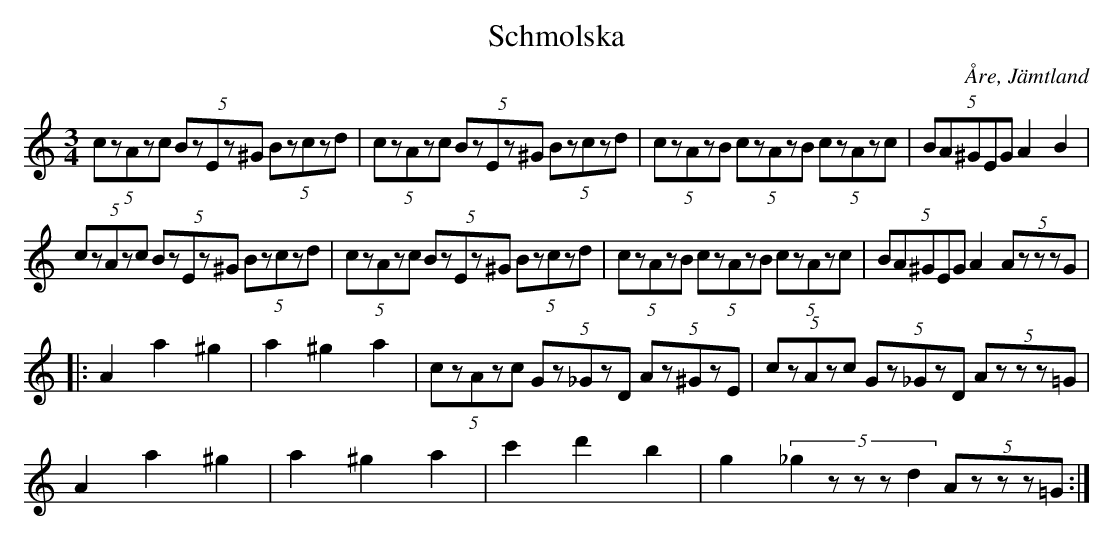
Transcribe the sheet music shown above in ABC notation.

X:1
T:Schmolska
O:Åre, Jämtland
M:3/4
L:1/8
K:Am
(5:2 czAzc (5:2BzEz^G (5:2Bzczd| (5:2 czAzc (5:2BzEz^G (5:2Bzczd|(5:2czAzB (5:2czAzB (5:2czAzc| (5:2BA^GEG  A2 B2|
 (5:2 czAzc (5:2BzEz^G (5:2Bzczd| (5:2 czAzc (5:2BzEz^G (5:2Bzczd|(5:2czAzB (5:2czAzB (5:2czAzc| (5:2BA^GEG  A2 (5:2 AzzzG|
|:A2 a2 ^g2|a2 ^g2 a2| (5:2 czAzc (5:2Gz_GzD (5:2Az^GzE | (5:2 czAzc (5:2Gz_GzD (5:2 Azzz=G|
A2 a2 ^g2|a2 ^g2 a2| c'2 d'2 b2  | g2 (5:2_g2 zzzd2 (5:2 Azzz=G :|
